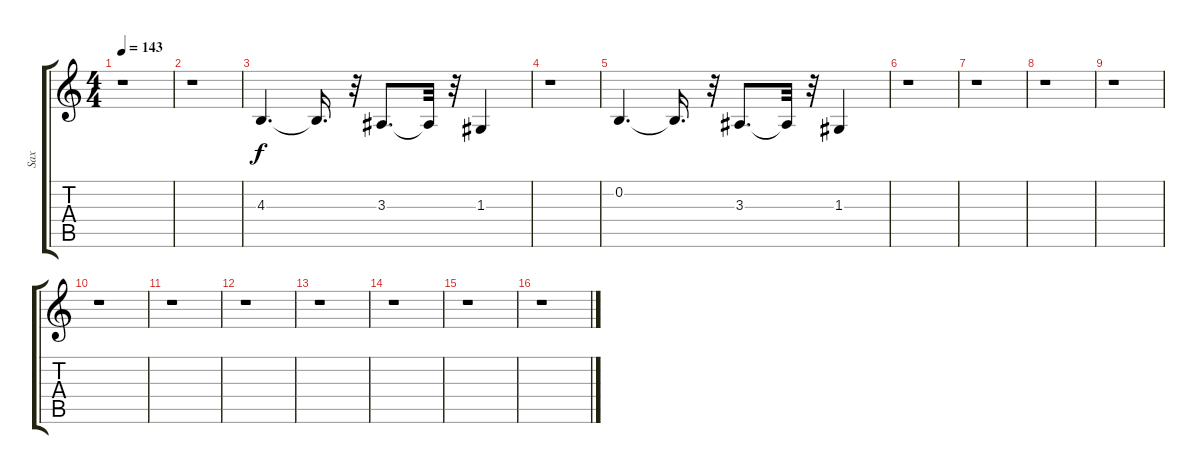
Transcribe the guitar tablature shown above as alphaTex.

\track ("Sax" "Sax") {instrument baritonesax}
\staff {score tabs}
\tuning (E4 B3 G3 D3 A2 E2) {hide}
\ts (4 4)
\tempo 143
\clef g2
\ks c
r.1{dy f instrument baritonesax} |
r.1 |
4.3.4{d} 4.3{t}.16{d} r.32 3.3.8{d} 3.3{t}.32 r.32 1.3.4 |
r.1 |
0.2.4{d} 0.2{t}.16{d} r.32 3.3.8{d} 3.3{t}.32 r.32 1.3.4 |
r.1 |
r.1 |
r.1 |
r.1 |
r.1 |
r.1 |
r.1 |
r.1 |
r.1 |
r.1 |
r.1
